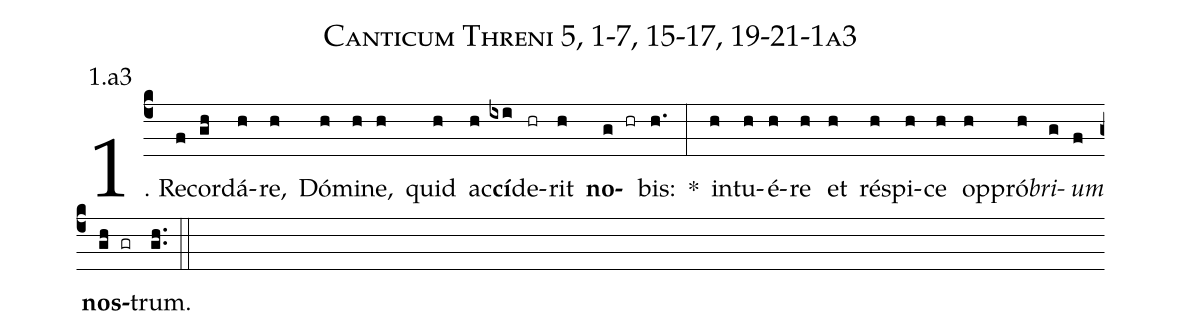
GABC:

name: Canticum Threni 5, 1-7, 15-17, 19-21-1a3;
annotation: 1.a3;
%%
(c4)1. Re(f)cor(gh)dá(h)re,(h) Dó(h)mi(h)ne,(h) quid(h) ac(h)<b>cí</b>(ixi)de(hr)rit(h) <b>no</b>(g hr)bis:(h.) *(:) in(h)tu(h)é(h)re(h) et(h) ré(h)spi(h)ce(h) op(h)pró(h)<i>bri</i>(g)<i>um</i>(f) <b>nos</b>(gh gr)trum.(gh..) (::)
